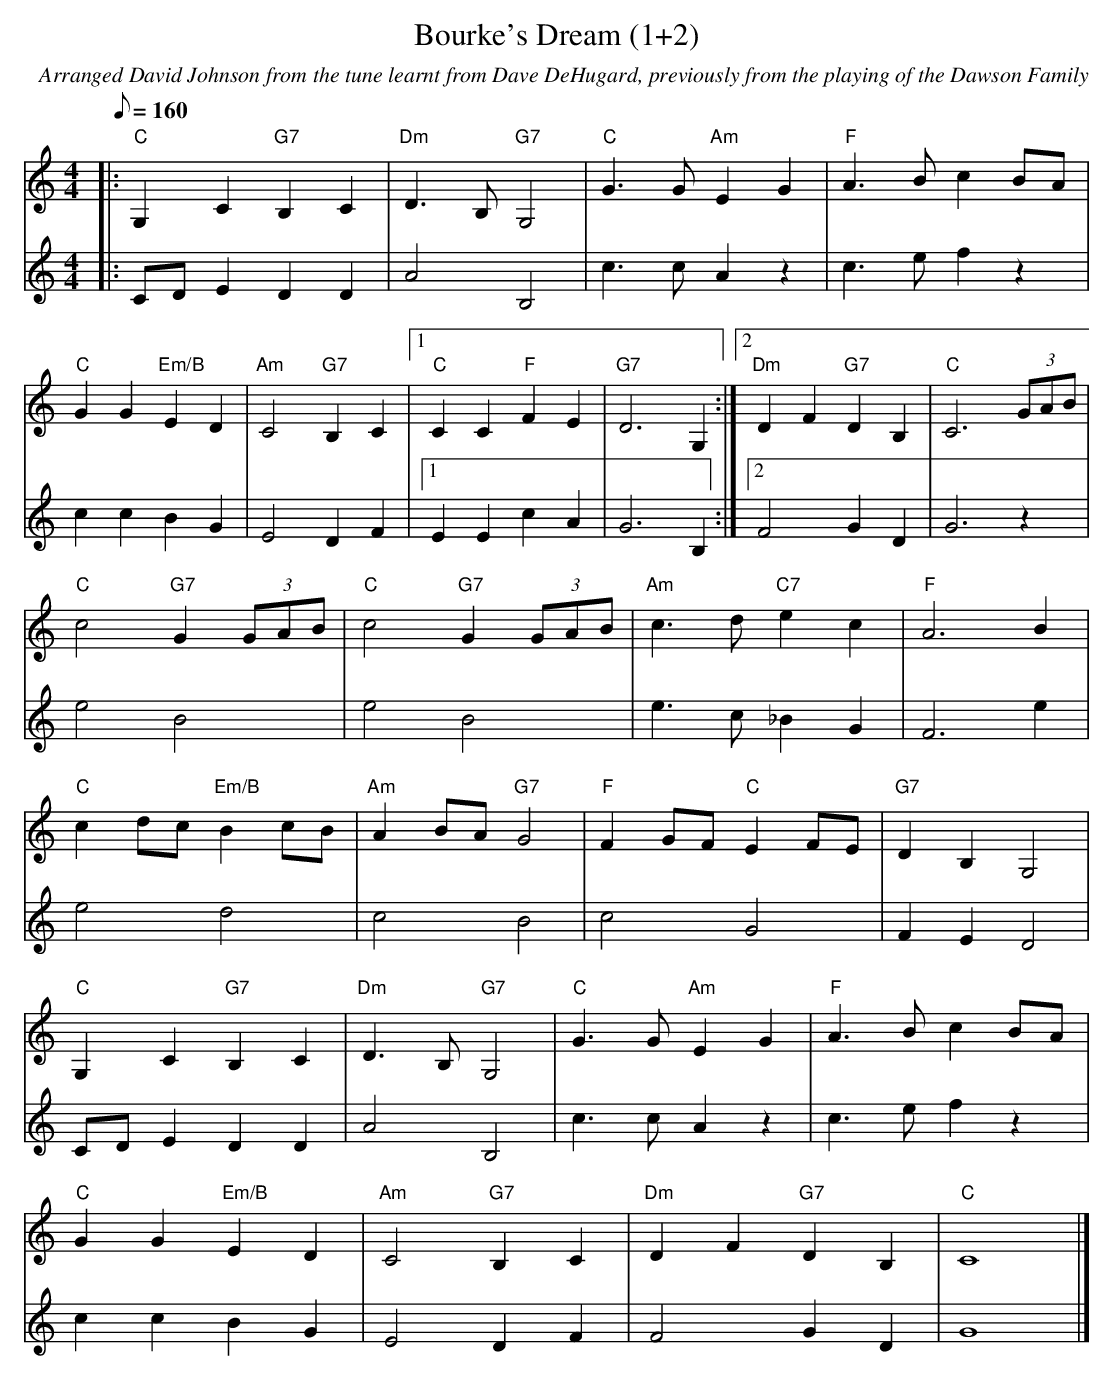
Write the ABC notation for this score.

X:1
T:Bourke's Dream (1+2)
M:4/4
L:1/8
Q:160
C:Arranged David Johnson from the tune learnt from Dave DeHugard, previously from the playing of the Dawson Family
K:Cmaj
V:1
|:"C"G,2C2"G7"B,2C2|"Dm"D3B,"G7"G,4|"C"G3G"Am"E2G2|"F"A3Bc2BA|
"C"G2G2"Em/B"E2D2|"Am"C4"G7"B,2C2|1"C"C2C2 "F"F2E2|"G7"D6G,2:|2"Dm"D2F2"G7"D2B,2|"C"C6(3GAB|
"C"c4"G7"G2 (3GAB|"C"c4"G7"G2 (3GAB|"Am"c3d"C7"e2c2|"F"A6B2|
"C"c2 dc"Em/B"B2 cB|"Am"A2BA"G7"G4|"F"F2GF"C"E2FE|"G7"D2B,2G,4|
"C"G,2C2"G7"B,2C2|"Dm"D3B,"G7"G,4|"C"G3G"Am"E2G2|"F"A3Bc2BA|
"C"G2G2"Em/B"E2D2|"Am"C4"G7"B,2C2|"Dm"D2F2"G7"D2B,2|"C"C8|]
V:2
|:CDE2D2D2|A4B,4|c3cA2z2|c3ef2z2|
c2c2B2G2|E4D2F2|1E2E2 c2A2|G6B,2:|2F4G2D2|G6z2|
e4B4|e4B4|e3c_B2G2|F6e2|
e4d4|c4B4|c4G4|F2E2D4|
CDE2D2D2|A4B,4|c3cA2z2|c3ef2z2|
c2c2B2G2|E4D2F2|F4G2D2|G8|]
